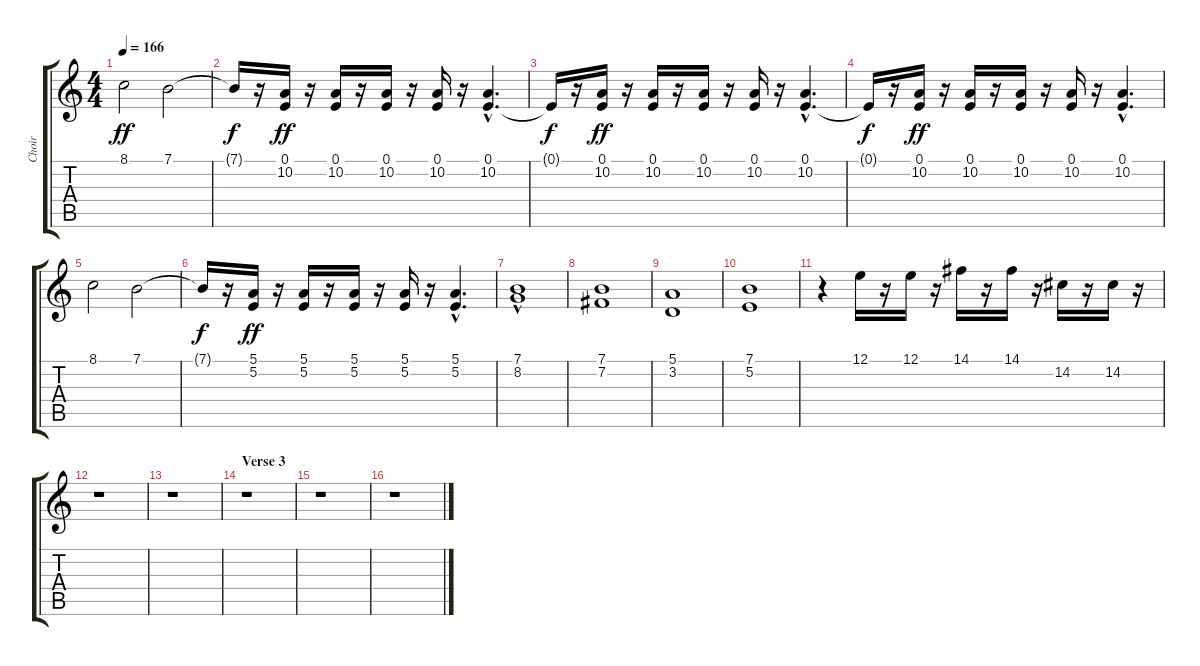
\track ("Choir" "Choir") {instrument voiceoohs}
\staff {score tabs}
\tuning (E4 B3 G3 D3 A2 E2) {hide}
\ts (4 4)
\tempo 166
\clef g2
\ks c
8.1.2{dy ff} 7.1.2 |
7.1{t}.16{dy f} r.16 (0.1 10.2).16{dy ff} r.16 (0.1 10.2).16 r.16 (0.1 10.2).16 r.16 (0.1 10.2).16 r.16 (0.1{hac} 10.2{hac}).4{d} |
0.1{t}.16{dy f} r.16 (0.1 10.2).16{dy ff} r.16 (0.1 10.2).16 r.16 (0.1 10.2).16 r.16 (0.1 10.2).16 r.16 (0.1{hac} 10.2{hac}).4{d} |
0.1{t}.16{dy f} r.16 (0.1 10.2).16{dy ff} r.16 (0.1 10.2).16 r.16 (0.1 10.2).16 r.16 (0.1 10.2).16 r.16 (0.1{hac} 10.2{hac}).4{d} |
8.1.2 7.1.2 |
7.1{t}.16{dy f} r.16 (5.1 5.2).16{dy ff} r.16 (5.1 5.2).16 r.16 (5.1 5.2).16 r.16 (5.1 5.2).16 r.16 (5.1{hac} 5.2).4{d} |
(7.1 8.2{hac}).1 |
(7.1 7.2).1 |
(5.1 3.2).1 |
(7.1 5.2).1 |
r.4 12.1.16 r.16 12.1.16 r.16 14.1.16 r.16 14.1.16 r.16 14.2.16 r.16 14.2.16 r.16 |
r.1 |
r.1 |
\section ("" "Verse 3")
r.1 |
r.1 |
r.1
